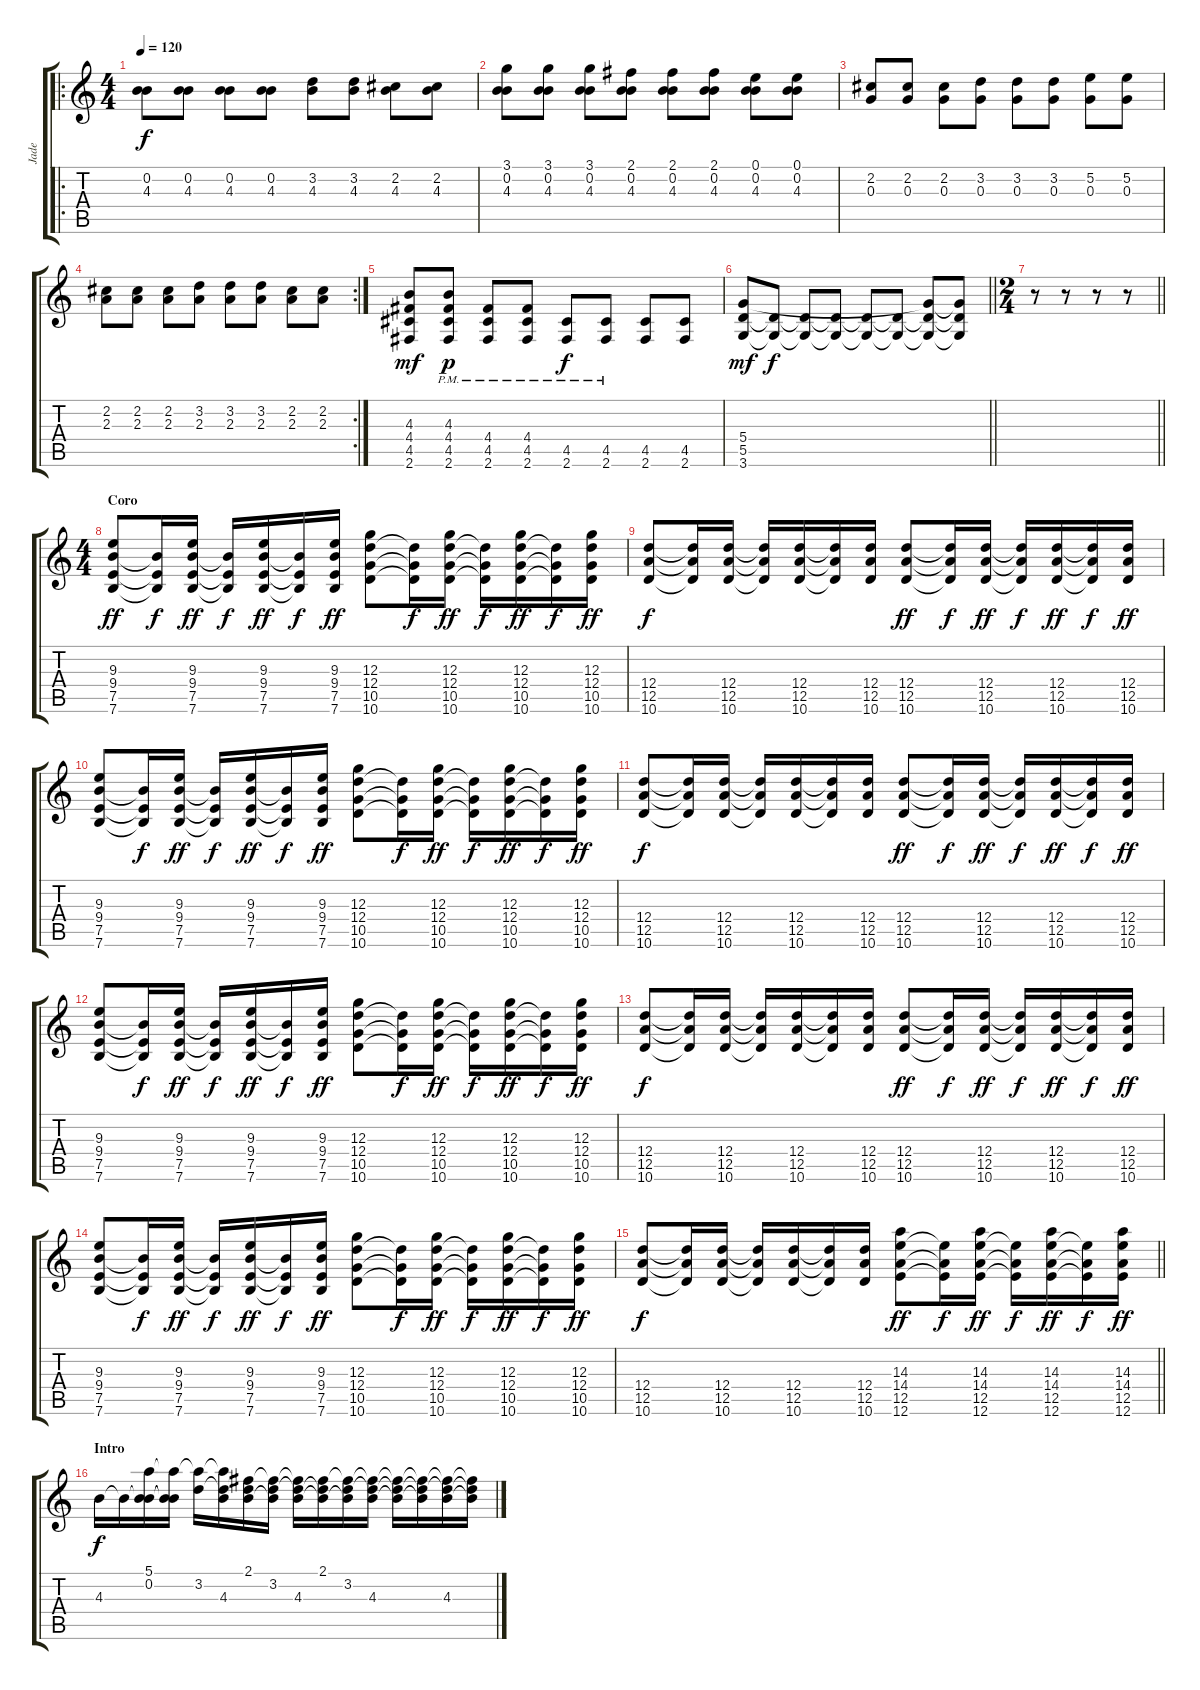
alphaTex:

\track ("Jade" "Jade") {instrument distortionguitar}
\staff {score tabs}
\tuning (E4 B3 G3 D3 A2 E2) {hide}
\ro
\ts (4 4)
\tempo 120
\clef g2
\ks c
(0.2 4.3).8{dy f instrument distortionguitar} (0.2 4.3).8 (0.2 4.3).8 (0.2 4.3).8 (3.2 4.3).8 (3.2 4.3).8 (2.2 4.3).8 (2.2 4.3).8 |
(3.1 0.2 4.3).8 (3.1 0.2 4.3).8 (3.1 0.2 4.3).8 (2.1 0.2 4.3).8 (2.1 0.2 4.3).8 (2.1 0.2 4.3).8 (0.1 0.2 4.3).8 (0.1 0.2 4.3).8 |
(2.2 0.3).8 (2.2 0.3).8 (2.2 0.3).8 (3.2 0.3).8 (3.2 0.3).8 (3.2 0.3).8 (5.2 0.3).8 (5.2 0.3).8 |
\rc 2
(2.2 2.3).8 (2.2 2.3).8 (2.2 2.3).8 (3.2 2.3).8 (3.2 2.3).8 (3.2 2.3).8 (2.2 2.3).8 (2.2 2.3).8 |
(4.3 4.4 4.5 2.6).8{dy mf} (4.3 4.4 4.5{pm} 2.6).8{dy p} (4.4 4.5{pm} 2.6{pm}).8 (4.4 4.5{pm} 2.6{pm}).8 (4.5{pm} 2.6{pm}).8{dy f} (4.5{pm} 2.6{pm}).8 (4.5 2.6).8 (4.5 2.6).8 |
\barLineRight lightlight
(5.4 5.5 3.6).8{dy mf} (5.5{t} 3.6{t}).8{dy f} (5.5{t} 3.6{t}).8 (5.5{t} 3.6{t}).8 (5.5{t} 3.6{t}).8 (5.5{t} 3.6{t}).8 (5.4{t} 5.5{t} 3.6{t}).8 (5.4{t} 5.5{t} 3.6{t}).8 |
\ts (2 4)
\barLineRight lightlight
r.8 r.8 r.8 r.8 |
\ts (4 4)
\section ("" "Coro")
(9.3 9.4 7.5 7.6).8{dy ff} (9.4{t} 7.5{t} 7.6{t}).16{dy f} (9.3 9.4 7.5 7.6).16{dy ff} (9.4{t} 7.5{t} 7.6{t}).16{dy f} (9.3 9.4 7.5 7.6).16{dy ff} (9.4{t} 7.5{t} 7.6{t}).16{dy f} (9.3 9.4 7.5 7.6).16{dy ff} (12.3 12.4 10.5 10.6).8 (12.4{t} 10.5{t} 10.6{t}).16{dy f} (12.3 12.4 10.5 10.6).16{dy ff} (12.4{t} 10.5{t} 10.6{t}).16{dy f} (12.3 12.4 10.5 10.6).16{dy ff} (12.4{t} 10.5{t} 10.6{t}).16{dy f} (12.3 12.4 10.5 10.6).16{dy ff} |
(12.4 12.5 10.6).8{dy f} (12.4{t} 12.5{t} 10.6{t}).16 (12.4 12.5 10.6).16 (12.4{t} 12.5{t} 10.6{t}).16 (12.4 12.5 10.6).16 (12.4{t} 12.5{t} 10.6{t}).16 (12.4 12.5 10.6).16 (12.4 12.5 10.6).8{dy ff} (12.4{t} 12.5{t} 10.6{t}).16{dy f} (12.4 12.5 10.6).16{dy ff} (12.4{t} 12.5{t} 10.6{t}).16{dy f} (12.4 12.5 10.6).16{dy ff} (12.4{t} 12.5{t} 10.6{t}).16{dy f} (12.4 12.5 10.6).16{dy ff} |
(9.3 9.4 7.5 7.6).8 (9.4{t} 7.5{t} 7.6{t}).16{dy f} (9.3 9.4 7.5 7.6).16{dy ff} (9.4{t} 7.5{t} 7.6{t}).16{dy f} (9.3 9.4 7.5 7.6).16{dy ff} (9.4{t} 7.5{t} 7.6{t}).16{dy f} (9.3 9.4 7.5 7.6).16{dy ff} (12.3 12.4 10.5 10.6).8 (12.4{t} 10.5{t} 10.6{t}).16{dy f} (12.3 12.4 10.5 10.6).16{dy ff} (12.4{t} 10.5{t} 10.6{t}).16{dy f} (12.3 12.4 10.5 10.6).16{dy ff} (12.4{t} 10.5{t} 10.6{t}).16{dy f} (12.3 12.4 10.5 10.6).16{dy ff} |
(12.4 12.5 10.6).8{dy f} (12.4{t} 12.5{t} 10.6{t}).16 (12.4 12.5 10.6).16 (12.4{t} 12.5{t} 10.6{t}).16 (12.4 12.5 10.6).16 (12.4{t} 12.5{t} 10.6{t}).16 (12.4 12.5 10.6).16 (12.4 12.5 10.6).8{dy ff} (12.4{t} 12.5{t} 10.6{t}).16{dy f} (12.4 12.5 10.6).16{dy ff} (12.4{t} 12.5{t} 10.6{t}).16{dy f} (12.4 12.5 10.6).16{dy ff} (12.4{t} 12.5{t} 10.6{t}).16{dy f} (12.4 12.5 10.6).16{dy ff} |
(9.3 9.4 7.5 7.6).8 (9.4{t} 7.5{t} 7.6{t}).16{dy f} (9.3 9.4 7.5 7.6).16{dy ff} (9.4{t} 7.5{t} 7.6{t}).16{dy f} (9.3 9.4 7.5 7.6).16{dy ff} (9.4{t} 7.5{t} 7.6{t}).16{dy f} (9.3 9.4 7.5 7.6).16{dy ff} (12.3 12.4 10.5 10.6).8 (12.4{t} 10.5{t} 10.6{t}).16{dy f} (12.3 12.4 10.5 10.6).16{dy ff} (12.4{t} 10.5{t} 10.6{t}).16{dy f} (12.3 12.4 10.5 10.6).16{dy ff} (12.4{t} 10.5{t} 10.6{t}).16{dy f} (12.3 12.4 10.5 10.6).16{dy ff} |
(12.4 12.5 10.6).8{dy f} (12.4{t} 12.5{t} 10.6{t}).16 (12.4 12.5 10.6).16 (12.4{t} 12.5{t} 10.6{t}).16 (12.4 12.5 10.6).16 (12.4{t} 12.5{t} 10.6{t}).16 (12.4 12.5 10.6).16 (12.4 12.5 10.6).8{dy ff} (12.4{t} 12.5{t} 10.6{t}).16{dy f} (12.4 12.5 10.6).16{dy ff} (12.4{t} 12.5{t} 10.6{t}).16{dy f} (12.4 12.5 10.6).16{dy ff} (12.4{t} 12.5{t} 10.6{t}).16{dy f} (12.4 12.5 10.6).16{dy ff} |
(9.3 9.4 7.5 7.6).8 (9.4{t} 7.5{t} 7.6{t}).16{dy f} (9.3 9.4 7.5 7.6).16{dy ff} (9.4{t} 7.5{t} 7.6{t}).16{dy f} (9.3 9.4 7.5 7.6).16{dy ff} (9.4{t} 7.5{t} 7.6{t}).16{dy f} (9.3 9.4 7.5 7.6).16{dy ff} (12.3 12.4 10.5 10.6).8 (12.4{t} 10.5{t} 10.6{t}).16{dy f} (12.3 12.4 10.5 10.6).16{dy ff} (12.4{t} 10.5{t} 10.6{t}).16{dy f} (12.3 12.4 10.5 10.6).16{dy ff} (12.4{t} 10.5{t} 10.6{t}).16{dy f} (12.3 12.4 10.5 10.6).16{dy ff} |
\barLineRight lightlight
(12.4 12.5 10.6).8{dy f} (12.4{t} 12.5{t} 10.6{t}).16 (12.4 12.5 10.6).16 (12.4{t} 12.5{t} 10.6{t}).16 (12.4 12.5 10.6).16 (12.4{t} 12.5{t} 10.6{t}).16 (12.4 12.5 10.6).16 (14.3 14.4 12.5 12.6).8{dy ff} (14.4{t} 12.5{t} 12.6{t}).16{dy f} (14.3 14.4 12.5 12.6).16{dy ff} (14.4{t} 12.5{t} 12.6{t}).16{dy f} (14.3 14.4 12.5 12.6).16{dy ff} (14.4{t} 12.5{t} 12.6{t}).16{dy f} (14.3 14.4 12.5 12.6).16{dy ff} |
\section ("" "Intro")
4.3.16{dy f} 4.3{t}.16 (5.1 0.2 4.3{t}).16 (5.1{t} 0.2{t} 4.3{t}).16 (5.1{t} 3.2).16 (5.1{t} 3.2{t} 4.3).16 (2.1 3.2{t} 4.3{t}).16 (2.1{t} 3.2 4.3{t}).16 (2.1{t} 3.2{t} 4.3).16 (2.1 3.2{t} 4.3{t}).16 (2.1{t} 3.2 4.3{t}).16 (2.1{t} 3.2{t} 4.3).16 (2.1{t} 3.2{t} 4.3{t}).16 (2.1{t} 3.2{t} 4.3{t}).16 (2.1{t} 3.2{t} 4.3).16 (2.1{t} 3.2{t} 4.3{t}).16
